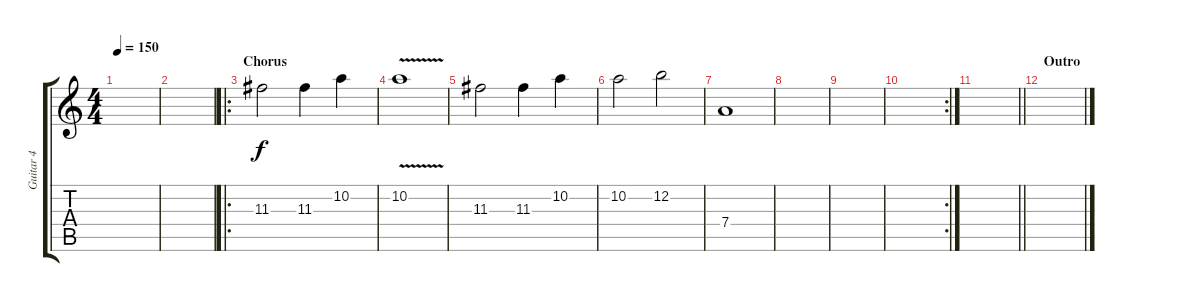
\track ("Guitar 4" "Guitar 4") {instrument overdrivenguitar}
\staff {score tabs}
\tuning (E4 B3 G3 D3 A2 E2) {hide}
\ts (4 4)
\tempo 150
\clef g2
\ks c
|
|
\ro
\section ("" "Chorus")
11.3.2 11.3.4 10.2.4 |
10.2{v}.1 |
11.3.2 11.3.4 10.2.4 |
10.2.2 12.2.2 |
7.4.1 |
|
|
\rc 2
|
\barLineRight lightlight
|
\section ("" "Outro")
